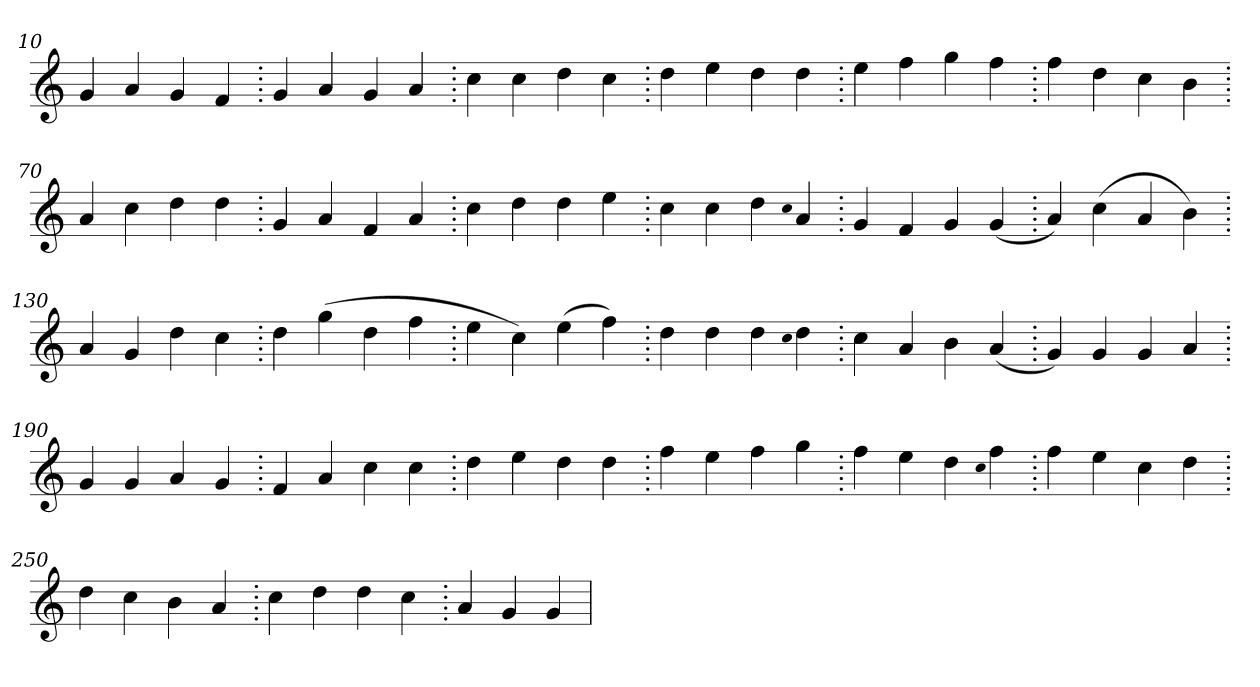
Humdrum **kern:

**kern
*part1
*staff1
*clefG2
=10.
4g
4a
4g
4f
=20.
4g
4a
4g
4a
=30.
4cc
4cc
4dd
4cc
=40.
4dd
4ee
4dd
4dd
=50.
4ee
4ff
4gg
4ff
=60.
4ff
4dd
4cc
4b
=70.
4a
4cc
4dd
4dd
=80.
4g
4a
4f
4a
=90.
4cc
4dd
4dd
4ee
=100.
4cc
4cc
4dd
qqcc
4a
=110.
4g
4f
4g
(>4g
=120.
4a)
(>4cc
4a
4b)
=130.
4a
4g
4dd
4cc
=140.
4dd
(>4gg
4dd
4ff
=150.
4ee
4cc)
(>4ee
4ff)
=160.
4dd
4dd
4dd
qqcc
4dd
=170.
4cc
4a
4b
(>4a
=180.
4g)
4g
4g
4a
=190.
4g
4g
4a
4g
=200.
4f
4a
4cc
4cc
=210.
4dd
4ee
4dd
4dd
=220.
4ff
4ee
4ff
4gg
=230.
4ff
4ee
4dd
qqcc
4ff
=240.
4ff
4ee
4cc
4dd
=250.
4dd
4cc
4b
4a
=260.
4cc
4dd
4dd
4cc
=270.
4a
4g
4g
=
*-
